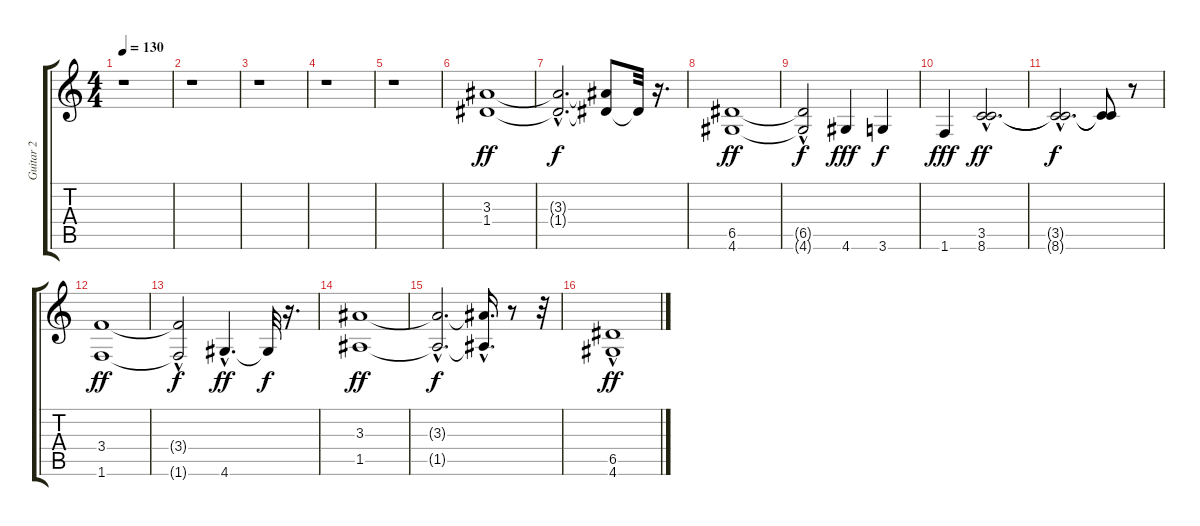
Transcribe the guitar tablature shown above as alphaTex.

\track ("Guitar 2" "Guitar 2") {instrument distortionguitar}
\staff {score tabs}
\tuning (E4 B3 G3 D3 A2 E2) {hide}
\ts (4 4)
\tempo 130
\clef g2
\ks c
r.1{dy f} |
r.1 |
r.1 |
r.1 |
r.1 |
(3.3 1.4).1{dy ff} |
(3.3{hac t} 1.4{hac t}).2{d dy f} (3.3{t} 1.4{t}).8 1.4{t}.32 r.16{d} |
(6.5 4.6).1{dy ff} |
(6.5{t} 4.6{hac t}).2{dy f} 4.6.4{dy fff} 3.6.4{dy f} |
1.6.4{dy fff} (3.5{hac} 8.6{hac}).2{d dy ff} |
(3.5{hac t} 8.6{hac t}).2{d dy f} (3.5{t} 8.6{t}).8 r.8 |
(3.4 1.6).1{dy ff} |
(3.4{hac t} 1.6{t}).2{dy f} 4.6{hac}.4{d dy ff} 4.6{t}.32{dy f} r.16{d} |
(3.3 1.5).1{dy ff} |
(3.3{hac t} 1.5{hac t}).2{d dy f} (3.3{t} 1.5{hac t}).16{d} r.8 r.32 |
(6.5 4.6{hac}).1{dy ff}
